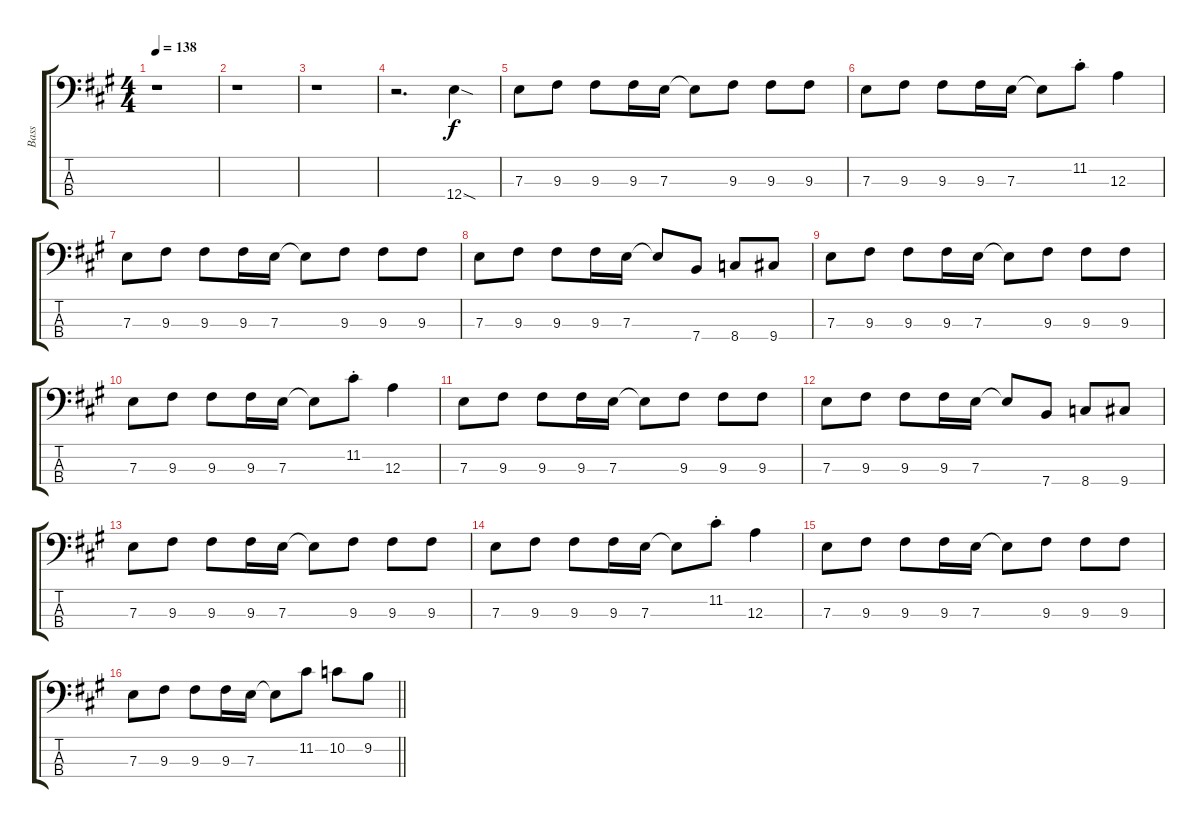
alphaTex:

\track ("Bass" "Bass") {instrument electricbassfinger}
\staff {score tabs}
\tuning (G2 D2 A1 E1) {hide}
\ts (4 4)
\tempo 138
\clef f4
\ks a
r.1{dy f instrument electricbassfinger} |
r.1 |
r.1 |
r.2{d} 12.4{sod}.4 |
7.3.8 9.3.8 9.3.8 9.3.16 7.3.16 7.3{t}.8 9.3.8 9.3.8 9.3.8 |
7.3.8 9.3.8 9.3.8 9.3.16 7.3.16 7.3{t}.8 11.2{st}.8 12.3.4 |
7.3.8 9.3.8 9.3.8 9.3.16 7.3.16 7.3{t}.8 9.3.8 9.3.8 9.3.8 |
7.3.8 9.3.8 9.3.8 9.3.16 7.3.16 7.3{t}.8 7.4.8 8.4.8 9.4.8 |
7.3.8 9.3.8 9.3.8 9.3.16 7.3.16 7.3{t}.8 9.3.8 9.3.8 9.3.8 |
7.3.8 9.3.8 9.3.8 9.3.16 7.3.16 7.3{t}.8 11.2{st}.8 12.3.4 |
7.3.8 9.3.8 9.3.8 9.3.16 7.3.16 7.3{t}.8 9.3.8 9.3.8 9.3.8 |
7.3.8 9.3.8 9.3.8 9.3.16 7.3.16 7.3{t}.8 7.4.8 8.4.8 9.4.8 |
7.3.8 9.3.8 9.3.8 9.3.16 7.3.16 7.3{t}.8 9.3.8 9.3.8 9.3.8 |
7.3.8 9.3.8 9.3.8 9.3.16 7.3.16 7.3{t}.8 11.2{st}.8 12.3.4 |
7.3.8 9.3.8 9.3.8 9.3.16 7.3.16 7.3{t}.8 9.3.8 9.3.8 9.3.8 |
\barLineRight lightlight
7.3.8 9.3.8 9.3.8 9.3.16 7.3.16 7.3{t}.8 11.2.8 10.2.8 9.2.8
